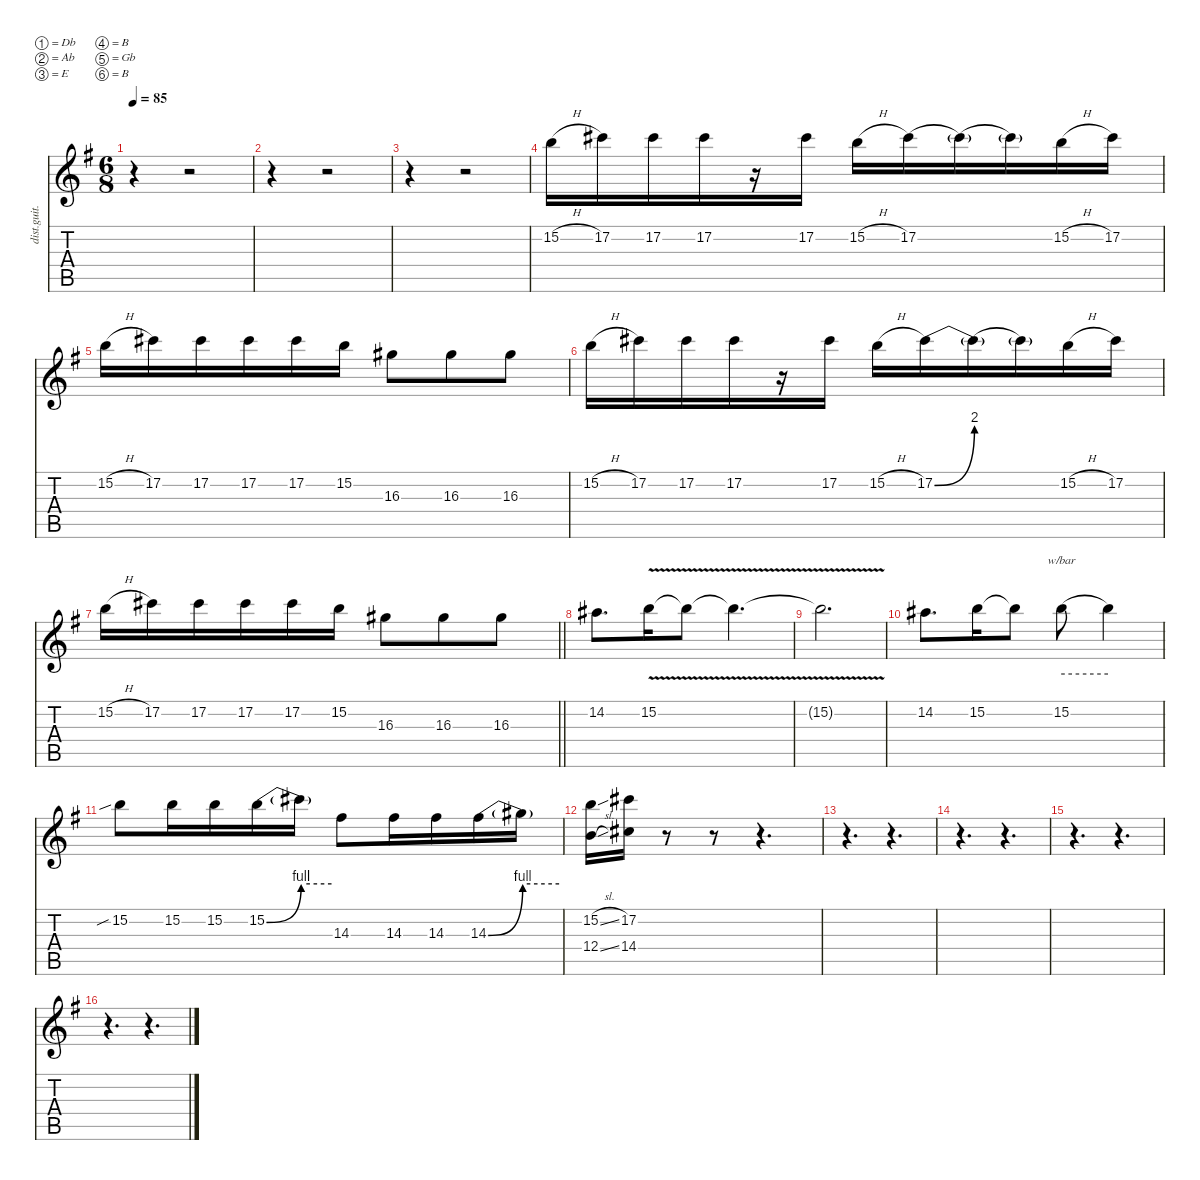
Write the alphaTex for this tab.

\defaultSystemsLayout 4
\hideDynamics
\bracketExtendMode nobrackets
\otherSystemsTrackNameOrientation horizontal
\track ("Guitar 4" "dist.guit.") {instrument distortionguitar}
\staff {score tabs}
\tuning (Db4 Ab3 E3 B2 Gb2 B1)
\ts (6 8)
\tempo 85
\clef g2
\ks eminor
r.4{dy f} r.2 |
r.4 r.2 |
r.4 r.2 |
15.2{h acc forcenatural}.16 17.2{acc #}.16 17.2{acc #}.16 17.2{acc #}.16 r.16 17.2{acc #}.16 15.2{h acc forcenatural}.16 17.2{be (hold 0 0 60 0) acc #}.16 17.2{be (hold 0 0 60 0) t acc #}.16 17.2{be (hold 0 0 60 0) t acc #}.16 15.2{h acc forcenatural}.16 17.2{acc #}.16 |
15.2{h acc forcenatural}.16 17.2{acc #}.16 17.2{acc #}.16 17.2{acc #}.16 17.2{acc #}.16 15.2{acc forcenatural}.16 16.3{acc #}.8 16.3{acc #}.8 16.3{acc #}.8 |
15.2{h acc forcenatural}.16 17.2{acc #}.16 17.2{acc #}.16 17.2{acc #}.16 r.16 17.2{acc #}.16 15.2{h acc forcenatural}.16 17.2{be (bend 0 0 60 8) acc #}.16 17.2{be (hold 0 0 60 0) t acc #}.16 17.2{be (hold 0 0 60 0) t acc #}.16 15.2{h acc forcenatural}.16 17.2{acc #}.16 |
\barLineRight lightlight
15.2{h acc forcenatural}.16 17.2{acc #}.16 17.2{acc #}.16 17.2{acc #}.16 17.2{acc #}.16 15.2{acc forcenatural}.16 16.3{acc #}.8 16.3{acc #}.8 16.3{acc #}.8 |
14.2{acc #}.8{d} 15.2{v acc forcenatural}.16 15.2{v t acc forcenatural}.8 15.2{v t acc forcenatural}.4{d} |
15.2{v t acc forcenatural}.2{d} |
14.2{acc #}.8{d} 15.2{acc forcenatural}.16 15.2{t acc forcenatural}.8 15.2{acc forcenatural}.8{tbe (hold default 0 0 60 0)} 15.2{t acc forcenatural}.4 |
15.2{sib acc forcenatural}.8 15.2{acc forcenatural}.16 15.2{acc forcenatural}.16 15.2{be (bend 0 0 60 4) acc forcenatural}.16 15.2{be (hold 0 4 60 4) t}.16 14.3{acc #}.8 14.3{acc #}.16 14.3{acc #}.16 14.3{be (bend 0 0 60 4) acc #}.16 14.3{be (hold 0 4 60 4) t}.16 |
(15.2{sl acc forcenatural} 12.4{sl acc forcenatural}).16 (17.2{acc #} 14.4{acc #}).16 r.8 r.8 r.4{d} |
r.4{d} r.4{d} |
r.4{d} r.4{d} |
r.4{d} r.4{d} |
r.4{d} r.4{d}
